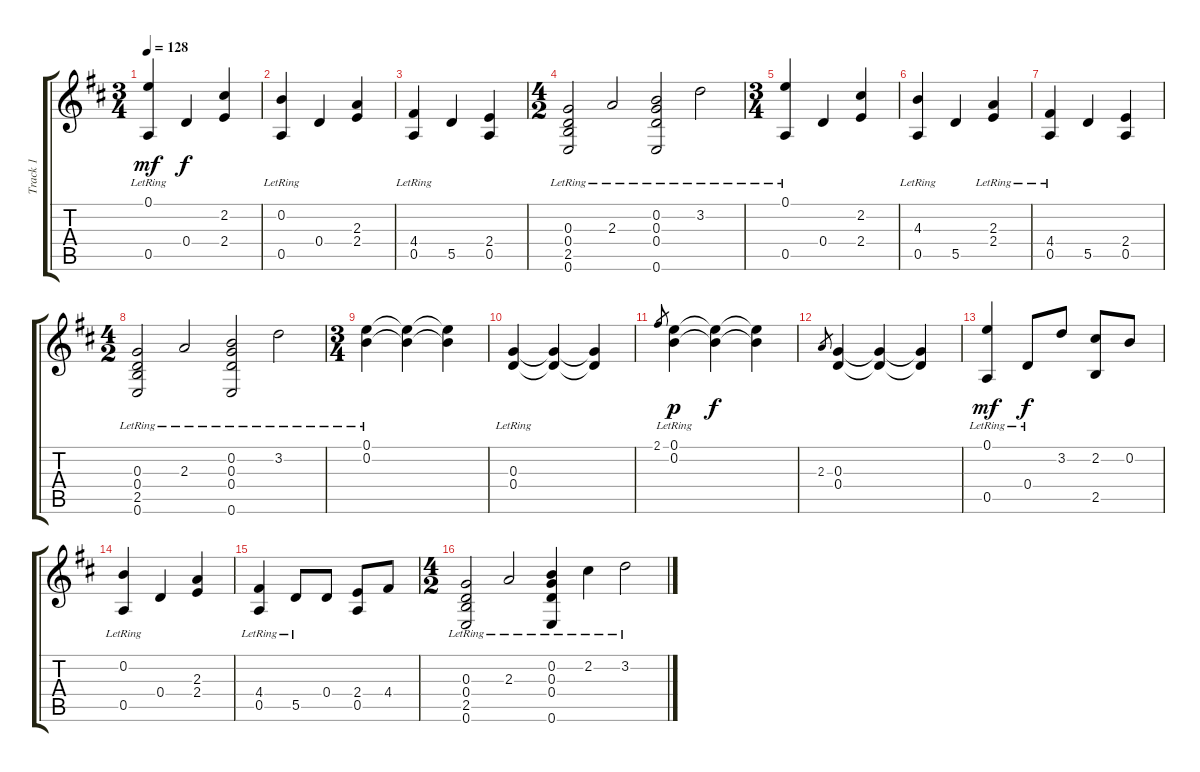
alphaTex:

\track ("Track 1" "Track 1") {instrument acousticguitarnylon}
\staff {score tabs}
\tuning (E4 B3 G3 D3 A2 E2) {hide}
\ts (3 4)
\tempo 128
\clef g2
\ks d
(0.1{lr} 0.5).4{dy mf instrument acousticguitarnylon} 0.4.4{dy f} (2.2 2.4).4 |
(0.2{lr} 0.5).4 0.4.4 (2.3 2.4).4 |
(4.4{lr} 0.5).4 5.5.4 (2.4 0.5).4 |
\ts (4 2)
(0.3{lr} 0.4{lr} 2.5{lr} 0.6{lr}).2 2.3{lr}.2 (0.2{lr} 0.3{lr} 0.4{lr} 0.6{lr}).2 3.2{lr}.2 |
\ts (3 4)
(0.1{lr} 0.5).4 0.4.4 (2.2 2.4).4 |
(4.3{lr} 0.5).4 5.5.4 (2.3{lr} 2.4).4 |
(4.4{lr} 0.5).4 5.5.4 (2.4 0.5).4 |
\ts (4 2)
(0.3{lr} 0.4{lr} 2.5{lr} 0.6{lr}).2 2.3{lr}.2 (0.2{lr} 0.3{lr} 0.4{lr} 0.6{lr}).2 3.2{lr}.2 |
\ts (3 4)
(0.1{lr} 0.2{lr}).4 (0.1{t} 0.2{t}).4 (0.1{t} 0.2{t}).4 |
(0.3{lr} 0.4{lr}).4 (0.3{t} 0.4{t}).4 (0.3{t} 0.4{t}).4 |
2.1.8{gr} (0.1{lr} 0.2{lr}).4{dy p} (0.1{t} 0.2{t}).4{dy f} (0.1{t} 0.2{t}).4 |
2.3.8{gr} (0.3 0.4).4 (0.3{t} 0.4{t}).4 (0.3{t} 0.4{t}).4 |
(0.1{lr} 0.5{lr}).4{dy mf} 0.4{lr}.8{dy f} 3.2.8 (2.2 2.5).8 0.2.8 |
(0.2{lr} 0.5).4 0.4.4 (2.3 2.4).4 |
(4.4{lr} 0.5{lr}).4 5.5{lr}.8 0.4.8 (2.4 0.5).8 4.4.8 |
\ts (4 2)
(0.3{lr} 0.4{lr} 2.5{lr} 0.6{lr}).2 2.3{lr}.2 (0.2{lr} 0.3{lr} 0.4{lr} 0.6{lr}).4 2.2{lr}.4 3.2{lr}.2
